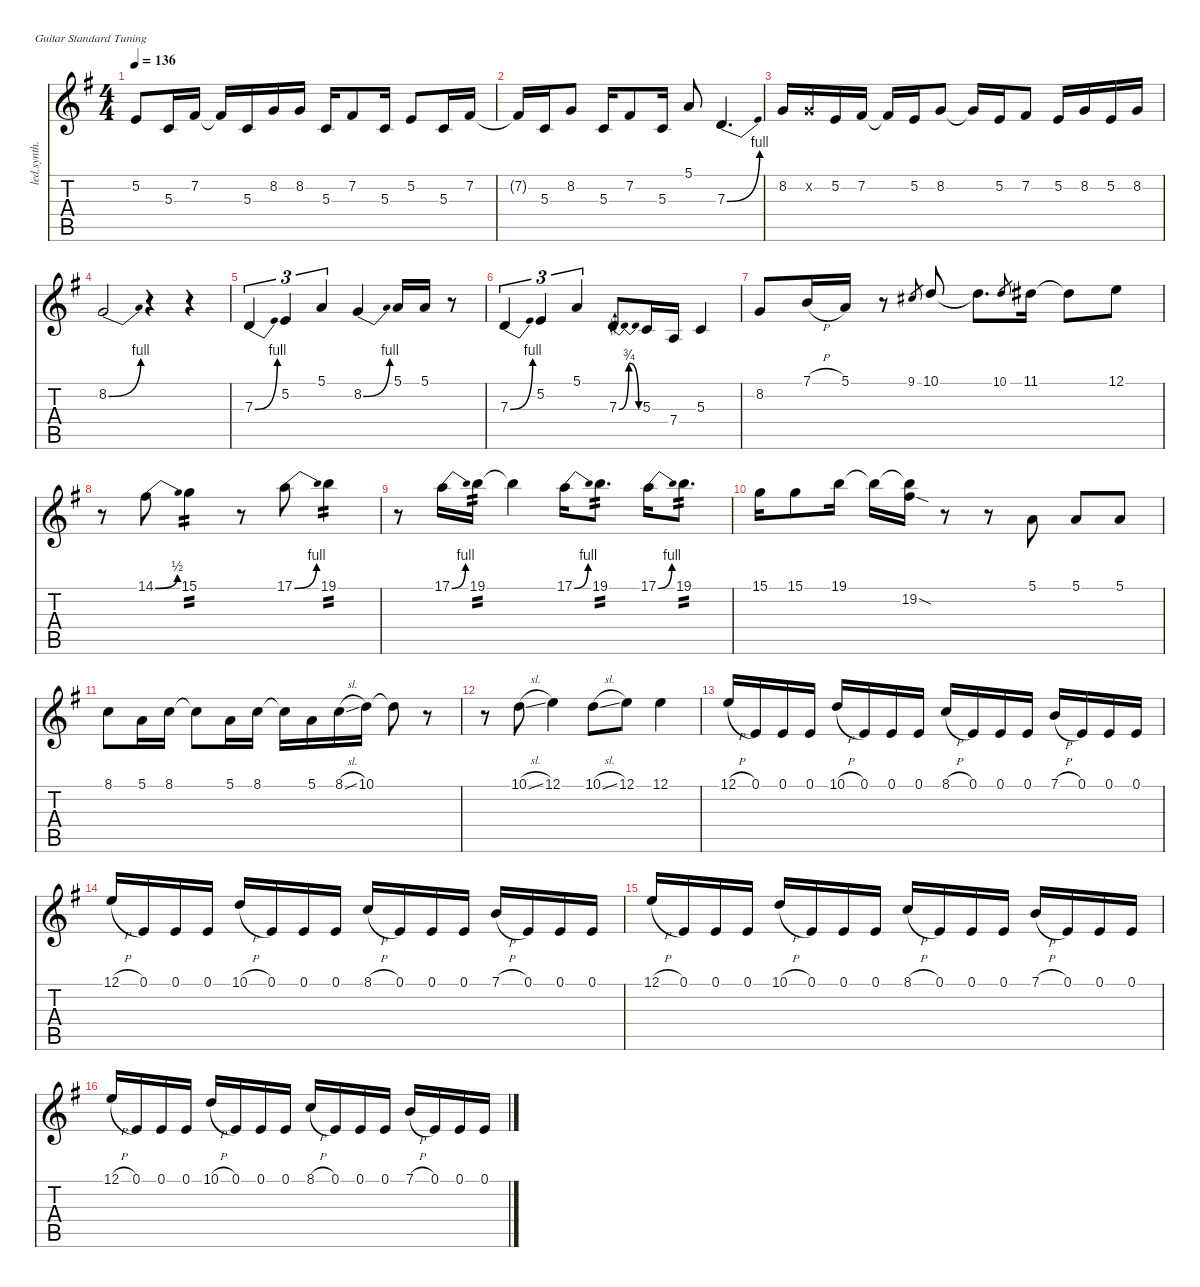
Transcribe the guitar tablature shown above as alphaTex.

\defaultSystemsLayout 4
\hideDynamics
\bracketExtendMode nobrackets
\otherSystemsTrackNameOrientation horizontal
\track ("Gtr 1 Overdub" "led.synth.") {instrument lead8bassandlead}
\staff {score tabs}
\tuning (E4 B3 G3 D3 A2 E2)
\ts (4 4)
\tempo 136
\clef g2
\ks g
5.2{acc forcenatural}.8{dy f beam Up} 5.3{acc forcenatural}.16{beam Up} 7.2{acc #}.16{beam Up} 7.2{t acc #}.16{beam Up} 5.3{acc forcenatural}.16{beam Up} 8.2{acc forcenatural}.16{beam Up} 8.2{acc forcenatural}.16{beam Up} 5.3{acc forcenatural}.16{beam Up} 7.2{acc #}.8{beam Up} 5.3{acc forcenatural}.16{beam Up} 5.2{acc forcenatural}.8{beam Up} 5.3{acc forcenatural}.16{beam Up} 7.2{acc #}.16{beam Up} |
7.2{t acc #}.16{beam Up} 5.3{acc forcenatural}.16{beam Up} 8.2{acc forcenatural}.8{beam Up} 5.3{acc forcenatural}.16{beam Up} 7.2{acc #}.8{beam Up} 5.3{acc forcenatural}.16{beam Up} 5.1{acc forcenatural}.8{beam Up} 7.3{be (bend 0 0 30 4) acc forcenatural}.4{d beam Up} |
8.2{acc forcenatural}.16{beam Up} 8.2{x acc forcenatural}.16{beam Up} 5.2{acc forcenatural}.16{beam Up} 7.2{acc #}.16{beam Up} 7.2{t acc #}.16{beam Up} 5.2{acc forcenatural}.16{beam Up} 8.2{acc forcenatural}.8{beam Up} 8.2{t acc forcenatural}.16{beam Up} 5.2{acc forcenatural}.16{beam Up} 7.2{acc #}.8{beam Up} 5.2{acc forcenatural}.16{beam Up} 8.2{acc forcenatural}.16{beam Up} 5.2{acc forcenatural}.16{beam Up} 8.2{acc forcenatural}.16{beam Up} |
8.2{be (bend 0 0 30 4) acc forcenatural}.2{beam Up} r.4{beam Up} r.4{beam Up} |
7.3{be (bend 0 0 30 4) acc forcenatural}.4{tu (3 2) beam Up} 5.2{acc forcenatural}.4{tu (3 2) beam Up} 5.1{acc forcenatural}.4{tu (3 2) beam Up} 8.2{be (bend 0 0 30 4) acc forcenatural}.4{beam Up} 5.1{acc forcenatural}.16{beam Up} 5.1{acc forcenatural}.16{beam Up} r.8{beam Up} |
7.3{be (bend 0 0 30 4) acc forcenatural}.4{tu (3 2) beam Up} 5.2{acc forcenatural}.4{tu (3 2) beam Up} 5.1{acc forcenatural}.4{tu (3 2) beam Up} 7.3{be (bendrelease 0 0 15 3 30 3 45 0) acc forcenatural}.8{beam Up} 5.3{acc forcenatural}.16{beam Up} 7.4{acc forcenatural}.16{beam Up} 5.3{acc forcenatural}.4{beam Up} |
8.2{acc forcenatural}.8{beam Up} 7.1{h acc forcenatural}.16{beam Up} 5.1{acc forcenatural}.16{beam Up} r.8{beam Up} 9.1{acc #}.8{gr dy mf beam Up} 10.1{acc forcenatural}.8{dy f beam Down} 10.1{t acc forcenatural}.8{d beam Down} 10.1{acc forcenatural}.8{gr dy mf beam Up} 11.1{acc #}.16{dy f beam Down} 11.1{t acc #}.8{beam Down} 12.1{acc forcenatural}.8{beam Down} |
r.8{beam Down} 14.1{be (bend 0 0 30 2) acc #}.8{beam Down} 15.1{acc forcenatural}.4{tp 2 beam Down} r.8{beam Down} 17.1{be (bend 0 0 30 4) acc forcenatural}.8{beam Down} 19.1{acc forcenatural}.4{tp 2 beam Down} |
r.8{beam Down} 17.1{be (bend 0 0 30 4) acc forcenatural}.16{beam Down} 19.1{acc forcenatural}.16{tp 2 beam Down} 19.1{t acc forcenatural}.4{beam Down} 17.1{be (bend 0 0 30 4) acc forcenatural}.16{beam Down} 19.1{acc forcenatural}.8{d tp 2 beam Down} 17.1{be (bend 0 0 30 4) acc forcenatural}.16{beam Down} 19.1{acc forcenatural}.8{d tp 2 beam Down} |
15.1{acc forcenatural}.16{beam Down} 15.1{acc forcenatural}.8{beam Down} 19.1{acc forcenatural}.16{beam Down} 19.1{t acc forcenatural}.16{beam Down} (19.1{t acc forcenatural} 19.2{sod acc #}).16{beam Down} r.8{beam Down} r.8{beam Down} 5.1{acc forcenatural}.8{beam Up} 5.1{acc forcenatural}.8{beam Up} 5.1{acc forcenatural}.8{beam Up} |
8.1{acc forcenatural}.8{beam Down} 5.1{acc forcenatural}.16{beam Down} 8.1{acc forcenatural}.16{beam Down} 8.1{t acc forcenatural}.8{beam Down} 5.1{acc forcenatural}.16{beam Down} 8.1{acc forcenatural}.16{beam Down} 8.1{t acc forcenatural}.16{beam Down} 5.1{acc forcenatural}.16{beam Down} 8.1{sl acc forcenatural}.16{beam Down} 10.1{acc forcenatural}.16{beam Down} 10.1{t acc forcenatural}.8{beam Down} r.8{beam Down} |
r.8{beam Down} 10.1{sl acc forcenatural}.8{beam Down} 12.1{acc forcenatural}.4{beam Down} 10.1{sl acc forcenatural}.8{beam Down} 12.1{acc forcenatural}.8{beam Down} 12.1{acc forcenatural}.4{beam Down} |
12.1{h acc forcenatural}.16{beam Up} 0.1{acc forcenatural}.16{beam Up} 0.1{acc forcenatural}.16{beam Up} 0.1{acc forcenatural}.16{beam Up} 10.1{h acc forcenatural}.16{beam Up} 0.1{acc forcenatural}.16{beam Up} 0.1{acc forcenatural}.16{beam Up} 0.1{acc forcenatural}.16{beam Up} 8.1{h acc forcenatural}.16{beam Up} 0.1{acc forcenatural}.16{beam Up} 0.1{acc forcenatural}.16{beam Up} 0.1{acc forcenatural}.16{beam Up} 7.1{h acc forcenatural}.16{beam Up} 0.1{acc forcenatural}.16{beam Up} 0.1{acc forcenatural}.16{beam Up} 0.1{acc forcenatural}.16{beam Up} |
12.1{h acc forcenatural}.16{beam Up} 0.1{acc forcenatural}.16{beam Up} 0.1{acc forcenatural}.16{beam Up} 0.1{acc forcenatural}.16{beam Up} 10.1{h acc forcenatural}.16{beam Up} 0.1{acc forcenatural}.16{beam Up} 0.1{acc forcenatural}.16{beam Up} 0.1{acc forcenatural}.16{beam Up} 8.1{h acc forcenatural}.16{beam Up} 0.1{acc forcenatural}.16{beam Up} 0.1{acc forcenatural}.16{beam Up} 0.1{acc forcenatural}.16{beam Up} 7.1{h acc forcenatural}.16{beam Up} 0.1{acc forcenatural}.16{beam Up} 0.1{acc forcenatural}.16{beam Up} 0.1{acc forcenatural}.16{beam Up} |
12.1{h acc forcenatural}.16{beam Up} 0.1{acc forcenatural}.16{beam Up} 0.1{acc forcenatural}.16{beam Up} 0.1{acc forcenatural}.16{beam Up} 10.1{h acc forcenatural}.16{beam Up} 0.1{acc forcenatural}.16{beam Up} 0.1{acc forcenatural}.16{beam Up} 0.1{acc forcenatural}.16{beam Up} 8.1{h acc forcenatural}.16{beam Up} 0.1{acc forcenatural}.16{beam Up} 0.1{acc forcenatural}.16{beam Up} 0.1{acc forcenatural}.16{beam Up} 7.1{h acc forcenatural}.16{beam Up} 0.1{acc forcenatural}.16{beam Up} 0.1{acc forcenatural}.16{beam Up} 0.1{acc forcenatural}.16{beam Up} |
12.1{h acc forcenatural}.16{beam Up} 0.1{acc forcenatural}.16{beam Up} 0.1{acc forcenatural}.16{beam Up} 0.1{acc forcenatural}.16{beam Up} 10.1{h acc forcenatural}.16{beam Up} 0.1{acc forcenatural}.16{beam Up} 0.1{acc forcenatural}.16{beam Up} 0.1{acc forcenatural}.16{beam Up} 8.1{h acc forcenatural}.16{beam Up} 0.1{acc forcenatural}.16{beam Up} 0.1{acc forcenatural}.16{beam Up} 0.1{acc forcenatural}.16{beam Up} 7.1{h acc forcenatural}.16{beam Up} 0.1{acc forcenatural}.16{beam Up} 0.1{acc forcenatural}.16{beam Up} 0.1{acc forcenatural}.16{beam Up}
